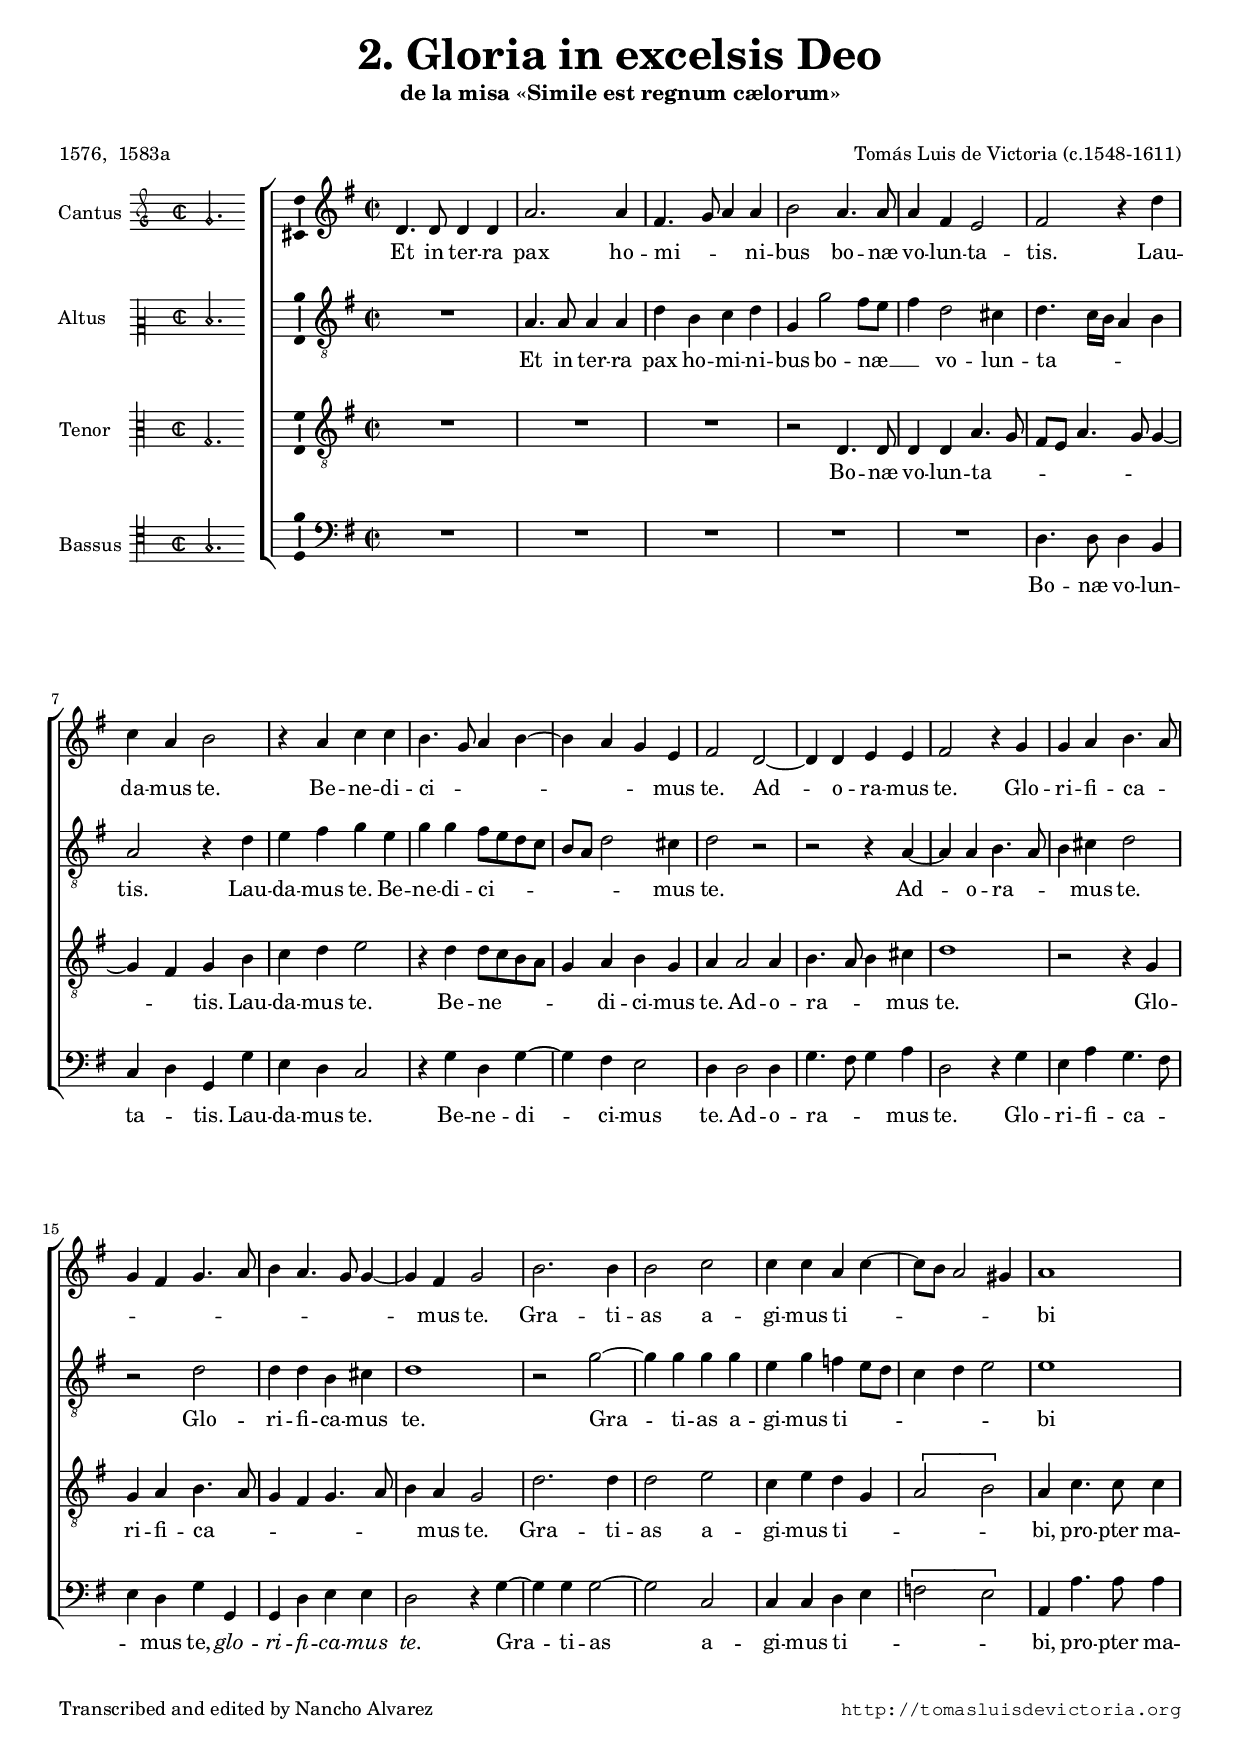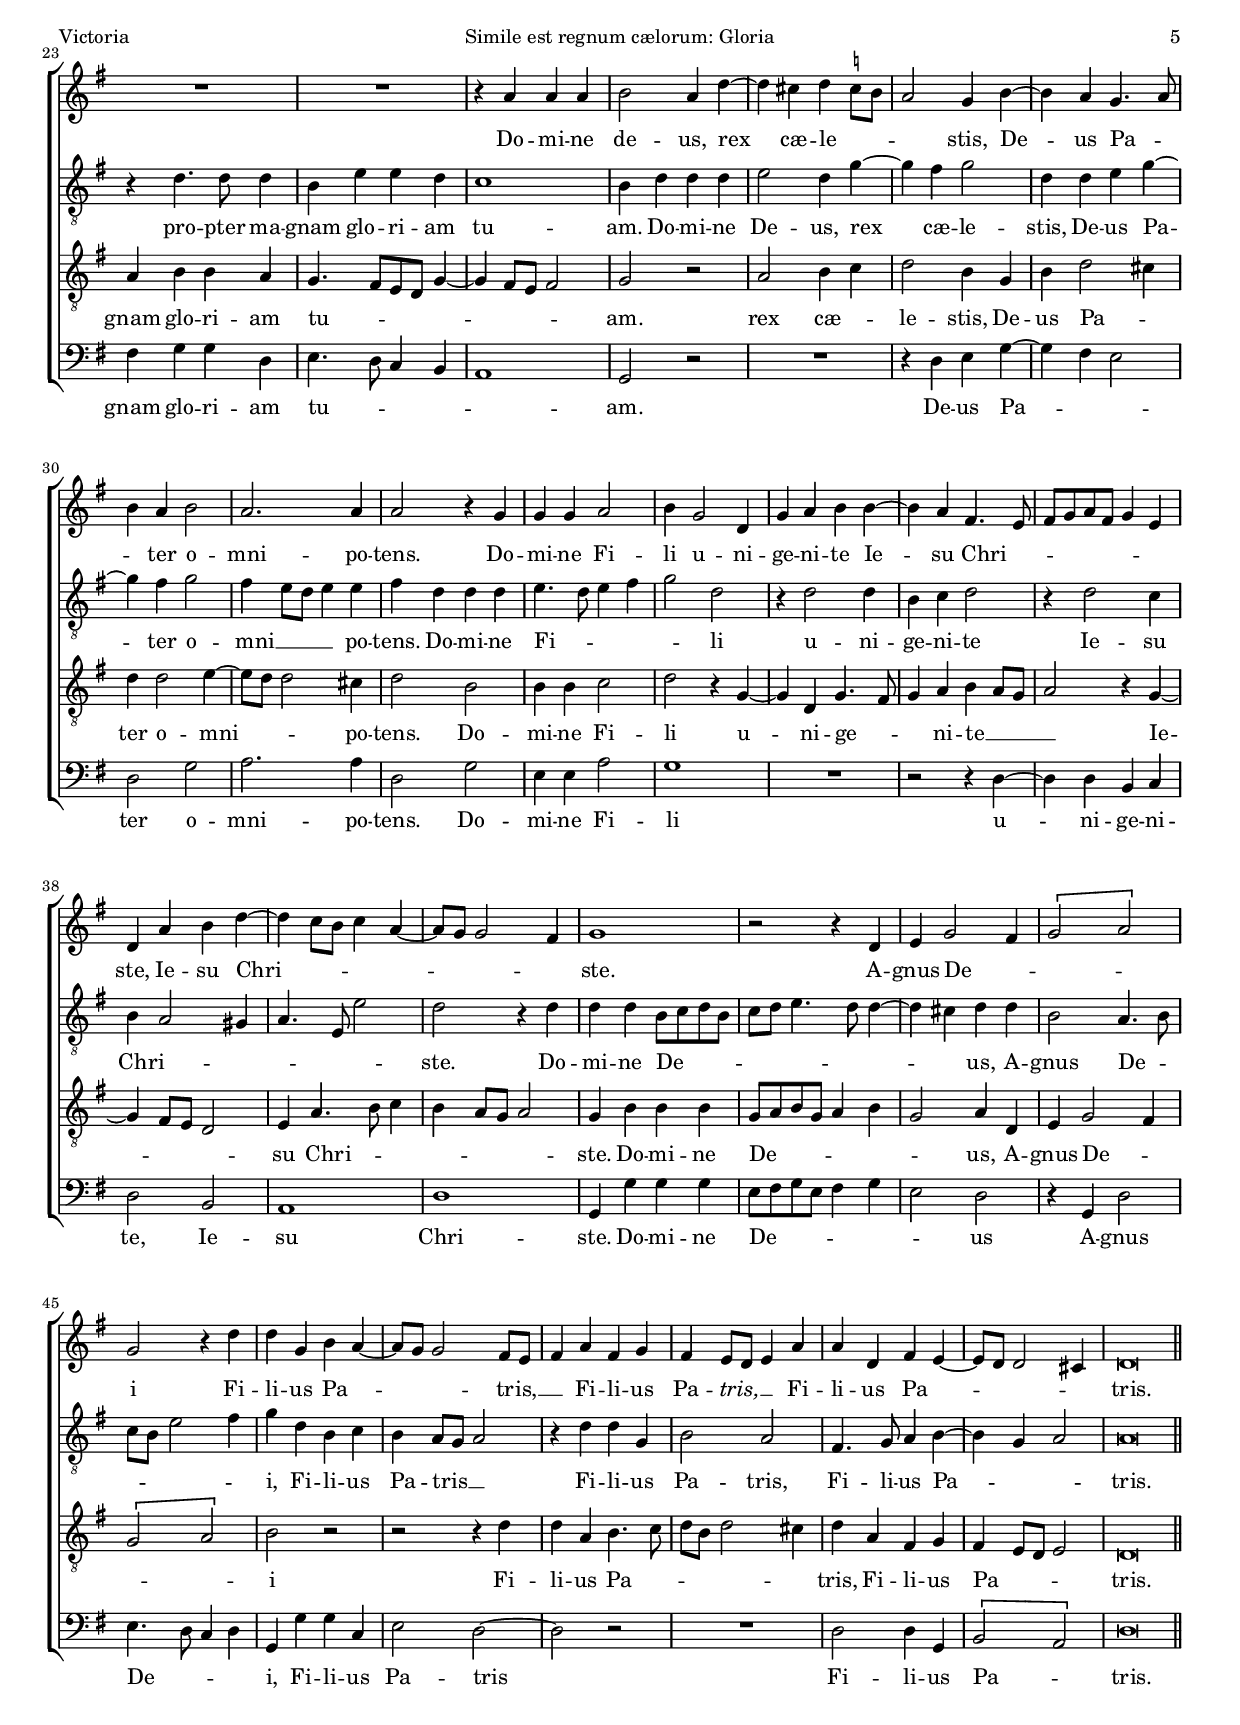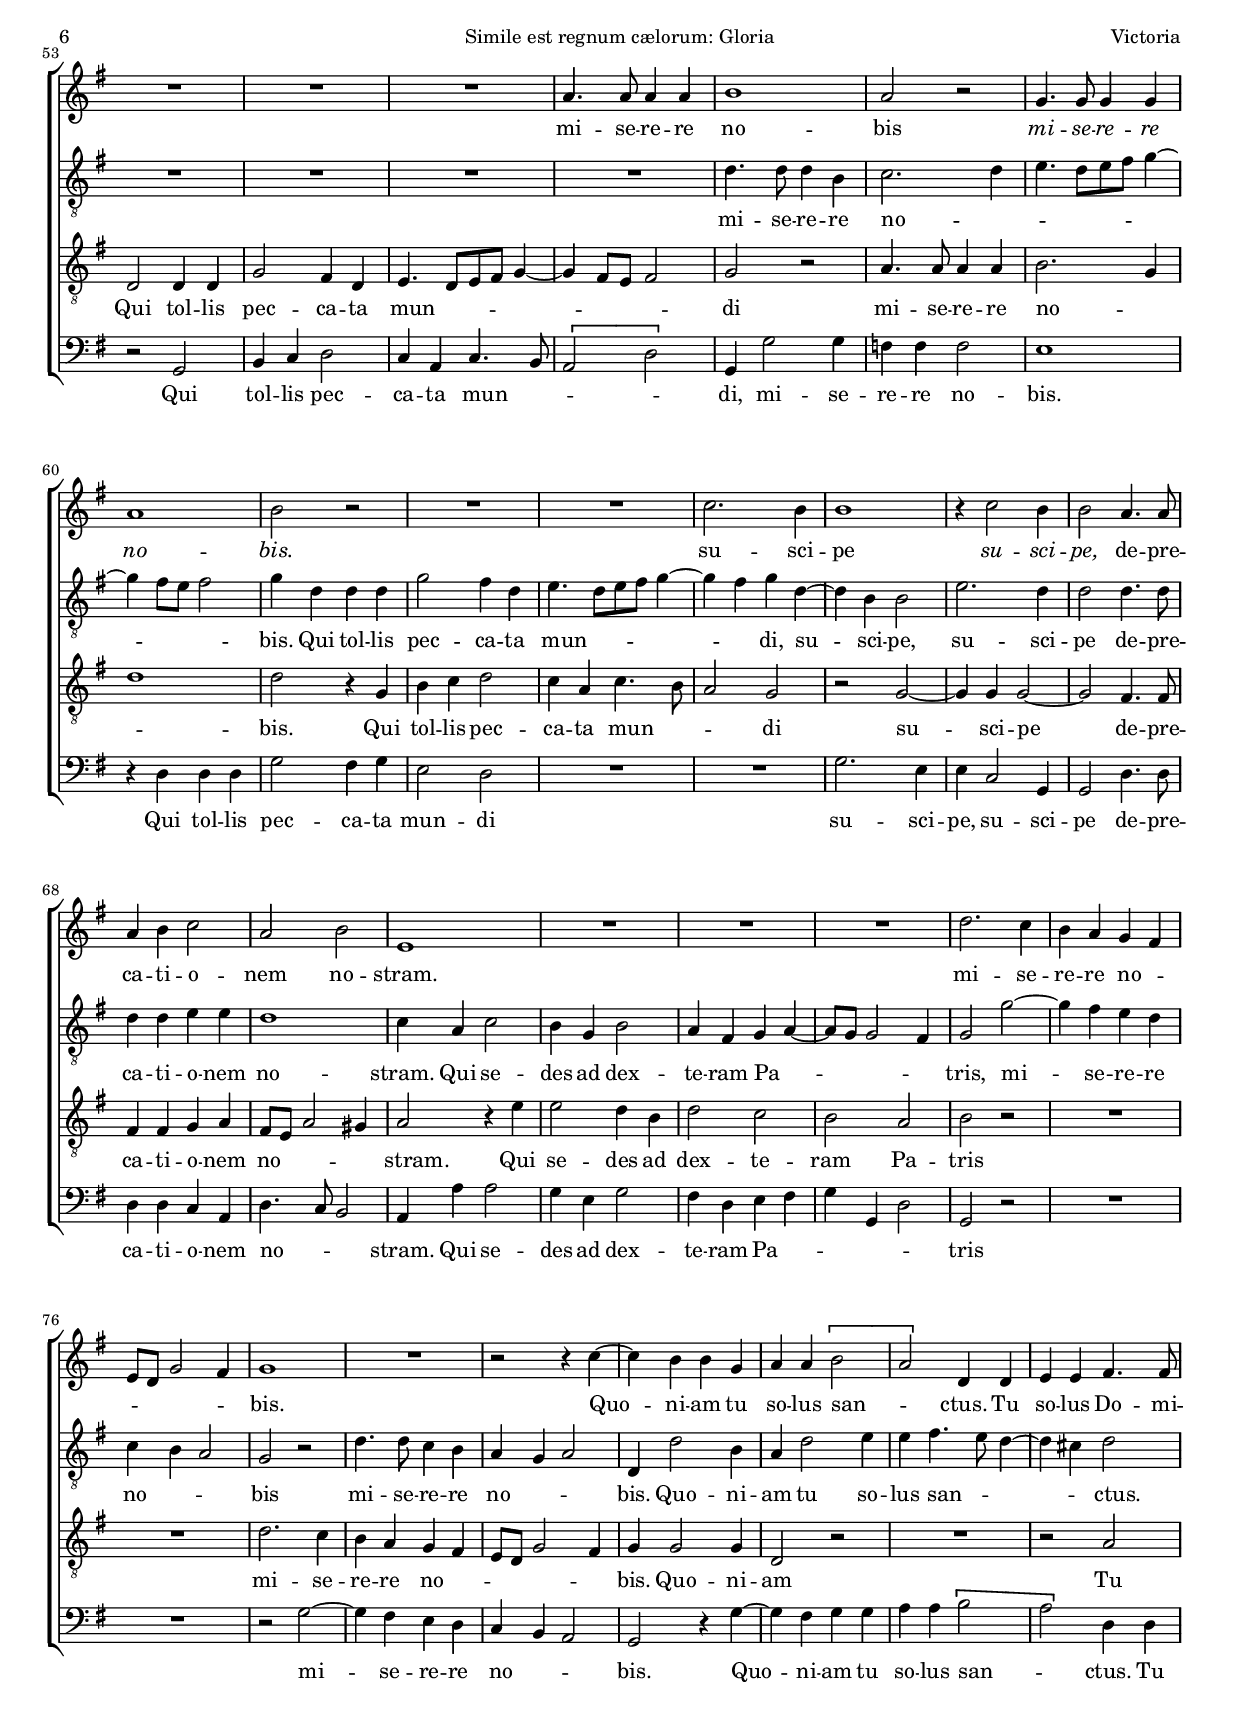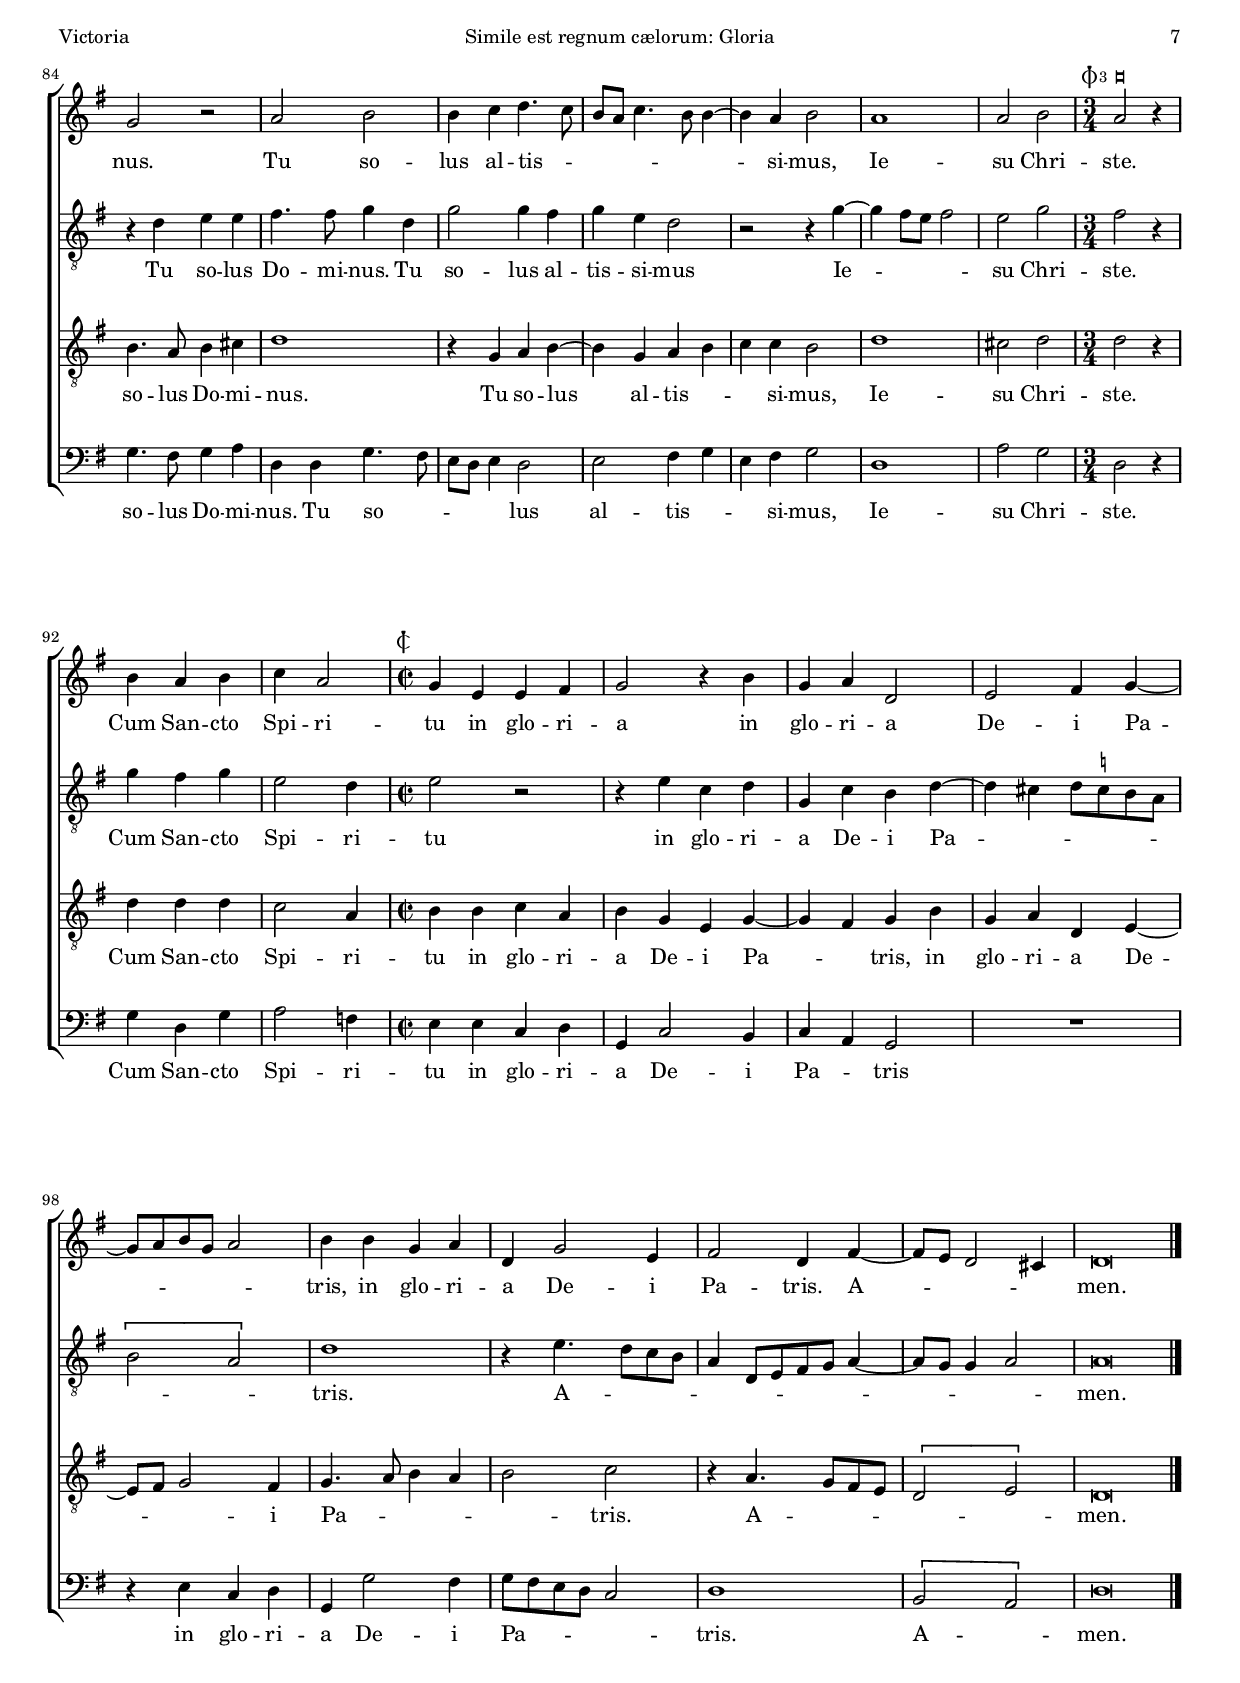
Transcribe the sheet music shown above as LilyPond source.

\version "2.24.0"

#(set-default-paper-size "a4")
#(set-global-staff-size 16.6)
#(ly:set-option 'point-and-click #f)
%mobile -s15.5 -i3.1

italicas=\override LyricText.font-shape = #'italic
rectas=\override LyricText.font-shape = #'upright
ss=\once \set suggestAccidentals = ##t
incipitwidth = 20
mtempo={\tempo 4 = 100}
mtempob={\tempo 4 = 50}
mtempoc={\tempo 4 = 150}
mt=#(define-music-function (offset) (number?) ; move lyric text
      #{ \once \override LyricText.X-offset = -$offset #})

htitle="Simile est regnum cælorum: Gloria"
hcomposer="Victoria"

\header {
	title=\markup{\fontsize #3 "2. Gloria in excelsis Deo"}
	subtitle="de la misa «Simile est regnum cælorum»"
	subsubtitle=\markup{\null \vspace #1 }
	composer="Tomás Luis de Victoria (c.1548-1611)"
	pdfauthor = \composer
	%opus="(-)"
	poet=\markup{"1576,  1583a"}
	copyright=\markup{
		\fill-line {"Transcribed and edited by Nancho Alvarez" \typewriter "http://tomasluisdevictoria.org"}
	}
%	tagline=""
}


global={\key c \major \time 2/2 \skip 1*52 \bar "||" \break
		\skip 1*38 \time 3/4 \skip 1*3/4 \break
		\skip 1*3/4*2 \time 2/2
		\skip 1*10 \bar "|."
}

cantus=\relative c'' {
	g4. g8 g4 g
	d'2. d4
	b4. c8 d4 d
	e2 d4. d8
%5
	d4 b a2
	b r4 g'
	f d e2
	r4 d f f
	e4. c8 d4 e ~
%10
	e d c a
	b2 g ~
	g4 g a a
	b2 r4 c
	c d e4. d8
%15
	c4 b c4. d8
	e4 d4. c8 c4 ~
	c b c2
	e2. e4
	e2 f
%20
	f4 f d f ~
	f8 e d2 cis4
	d1
	R1*4/4
	R1*4/4
%25
	r4 d d d
	e2 d4 g ~
	g fis g \ss f8 e
	d2 c4 e ~
	e d c4. d8
%30
	e4 d e2
	d2. d4
	d2 r4 c
	c c d2
	e4 c2 g4
%35
	c d e e ~
	e d b4. a8
	b c d b c4 a
	g d' e g ~
	g f8 e f4 d ~
%40
	d8 c c2 b4
	c1
	r2 r4 g
	a c2 b4
	\[c2 d\]
%45
	c r4 g'
	g c, e d ~
	d8 c c2 b8 a
	b4 d b c
	b a8 g a4 d
%50
	d g, b a ~
	a8 g g2 fis4
	g\breve*1/2
	R1*4/4
	R1*4/4
%55
	R1*4/4
	d'4. d8 d4 d
	e1
	d2 r
	c4. c8 c4 c
%60
	d1
	e2 r
	R1*4/4
	R1*4/4
	f2. e4
%65
	e1
	r4 f2 e4
	e2 d4. d8
	d4 e f2
	d e
%70
	a,1
	R1*4/4
	R1*4/4
	R1*4/4
	g'2. f4
%75
	e d c b
	a8 g c2 b4
	c1
	R1*4/4
	r2 r4 f ~
%80
	f e e c
	d d \[e2
	d\] g,4 g
	a a b4. b8
	c2 r
%85
	d e
	e4 f g4. f8
	e d f4. e8 e4 ~
	e d e2
	d1
%90
	d2 e
	\once \override TextScript.X-offset = #-3.7
        \once \override TextScript.padding = #1
        s4*0^\markup{\musicglyph "timesig.mensural34" \hspace #-.4 \smaller \smaller \raise #-.6 3 \hspace #.4 \musicglyph "noteheads.sM1mensural" }
	% 1576 3, 1583a simbolo que parece 3/2
	\mtempoc
	d2 r4
	e d e
	f d2
	\once \override TextScript.X-offset = #-3.8
        \once \override TextScript.padding = #.8
        s4*0^\markup{\raise #.5 \musicglyph "timesig.mensural22"}
	\mtempo
	c4 a a b
%95
	c2 r4 e
	c d g,2
	a b4 c ~
	c8 d e c d2
	e4 e c d
%100
	g, c2 a4
	b2 g4 b ~
	b8 a g2 fis4
	g\breve*1/2
}

altus=\relative c' {
	R1*4/4
	d4. d8 d4 d
	g e f g
	c, c'2 b8 a
%5
	b4 g2 fis4
	g4. f16 e d4 e
	d2 r4 g
	a b c a
	c c b8 a g f
%10
	e d g2 fis4
	g2 r
	r r4 d ~
	d d e4. d8
	e4 fis g2
%15
	r g
	g4 g e fis
	g1
	r2 c ~
	c4 c c c
%20
	a c bes a8 g
	f4 g a2
	a1
	r4 g4. g8 g4
	e a a g
%25
	f1
	e4 g g g
	a2 g4 c ~
	c b c2
	g4 g a c ~
%30
	c b c2
	b4 a8 g a4 a
	b g g g
	a4. g8 a4 b
	c2 g
%35
	r4 g2 g4
	e f g2
	r4 g2 f4
	e d2 cis4
	d4. a8 a'2
%40
	g r4 g
	g g e8 f g e
	f g a4. g8 g4 ~
	g fis g g
	e2 d4. e8
%45
	f e a2 b4
	c g e f
	e d8 c d2
	r4 g g c,
	e2 d
%50
	b4. c8 d4 e ~
	e c d2
	d\breve*1/2
	R1*4/4
	R1*4/4
%55
	R1*4/4
	R1*4/4
	g4. g8 g4 e
	f2. g4
	a4.  g8[ a b] c4 ~
%60
	c b8 a b2
	c4 g g g
	c2 b4 g
	a4.  g8[ a b] c4 ~
	c b c g ~
%65
	g e e2
	a2. g4
	g2 g4. g8
	g4 g a a
	g1
%70
	f4 d f2
	e4 c e2
	d4 b c d ~
	d8 c c2 b4
	c2 c' ~
%75
	c4 b a g
	f e d2
	c r
	g'4. g8 f4 e
	d c d2
%80
	g,4 g'2 e4
	d g2 a4
	a b4. a8 g4 ~
	g fis g2
	r4 g a a
%85
	b4. b8 c4 g
	c2 c4 b
	c a g2
	r r4 c ~
	c b8 a b2
%90
	a c
	b2 r4
	c b c
	a2 g4
	a2 r
%95
	r4 a f g
	c, f e g ~
	g fis g8 \ss f e d
	\[e2 d\]
	g1
%100
	r4 a4. g8 f e
	d4  g,8[ a b c] d4 ~
	d8 c c4 d2
	d\breve*1/2
}

tenor=\relative c' {
	R1*4/4
	R1*4/4
	R1*4/4
	r2 g4. g8
%5
	g4 g d'4. c8
	b a d4. c8 c4 ~
	c b c e
	f g a2
	r4 g g8 f e d
%10
	c4 d e c
	d d2 d4
	e4. d8 e4 fis
	g1
	r2 r4 c,
%15
	c d e4. d8
	c4 b c4. d8
	e4 d c2
	g'2. g4
	g2 a
%20
	f4 a g c,
	\[d2 e\]
	d4 f4. f8 f4
	d e e d
	c4.  b8[ a g] c4 ~
%25
	c b8 a b2
	c r
	d e4 f
	g2 e4 c
	e g2 fis4
%30
	g g2 a4 ~
	a8 g g2 fis4
	g2 e
	e4 e f2
	g r4 c, ~
%35
	c g c4. b8
	c4 d e d8 c
	d2 r4 c ~
	c b8 a g2
	a4 d4. e8 f4
%40
	e d8 c d2
	c4 e e e
	c8 d e c d4 e
	c2 d4 g,
	a c2 b4
%45
	\[c2 d\]
	e r
	r r4 g
	g d e4. f8
	g e g2 fis4
%50
	g d b c
	b a8 g a2
	g\breve*1/2
	g2 g4 g
	c2 b4 g
%55
	a4.  g8[ a b] c4 ~
	c b8 a b2
	c r
	d4. d8 d4 d
	e2. c4
%60
	g'1
	g2 r4 c,
	e f g2
	f4 d f4. e8
	d2 c
%65
	r c ~
	c4 c c2 ~
	c b4. b8
	b4 b c d
	b8 a d2 cis4
%70
	d2 r4 a'
	a2 g4 e
	g2 f
	e d
	e r
%75
	R1*4/4
	R1*4/4
	g2. f4
	e d c b
	a8 g c2 b4
%80
	c c2 c4
	g2 r
	R1*4/4
	r2 d'
	e4. d8 e4 fis
%85
	g1
	r4 c, d e ~
	e c d e
	f f e2
	g1
%90
	fis2 g
	g2 r4
	g g g
	f2 d4
	e4 e f d
%95
	e c a c ~
	c b c e
	c d g, a ~
	a8 b c2 b4
	c4. d8 e4 d
%100
	e2 f
	r4 d4. c8 b a
	\[g2 a\]
	g\breve*1/2
}

bassus=\relative c' {
	R1*4/4
	R1*4/4
	R1*4/4
	R1*4/4
%5
	R1*4/4
	g4. g8 g4 e
	f g c, c'
	a g f2
	r4 c' g c ~
%10
	c b a2
	g4 g2 g4
	c4. b8 c4 d
	g,2 r4 c
	a d c4. b8
%15
	a4 g c c,
	c g' a a
	g2 r4 c ~
	c c c2 ~
	c f,
%20
	f4 f g a
	\[bes2 a\]
	d,4 d'4. d8 d4
	b c c g
	a4. g8 f4 e
%25
	d1
	c2 r
	R1*4/4
	r4 g' a c ~
	c b a2
%30
	g c
	d2. d4
	g,2 c
	a4 a d2
	c1
%35
	R1*4/4
	r2 r4 g ~
	g g e f
	g2 e
	d1
%40
	g
	c,4 c' c c
	a8 b c a b4 c
	a2 g
	r4 c, g'2
%45
	a4. g8 f4 g
	c, c' c f,
	a2 g ~
	g r
	R1*4/4
%50
	g2 g4 c,
	\[e2 d\]
	g\breve*1/2
	r2 c,
	e4 f g2
%55
	f4 d f4. e8
	\[d2 g\]
	c,4 c'2 c4
	bes bes bes2
	a1
%60
	r4 g g g
	c2 b4 c
	a2 g
	R1*4/4
	R1*4/4
%65
	c2. a4
	a f2 c4
	c2 g'4. g8
	g4 g f d
	g4. f8 e2
%70
	d4 d' d2
	c4 a c2
	b4 g a b
	c c, g'2
	c, r
%75
	R1*4/4
	R1*4/4
	r2 c' ~
	c4 b a g
	f e d2
%80
	c r4 c' ~
	c b c c
	d d \[e2
	d\] g,4 g % 1583a: d r4 g, pero en el silencio se forma un acorde en segunda inversion en parte fuerte
	c4. b8 c4 d
%85
	g, g c4. b8
	a g a4 g2
	a b4 c
	a b c2
	g1
%90
	d'2 c
	g2 r4
	c g c
	d2 bes4
	a4 a f g
%95
	c, f2 e4
	f d c2
	R1*4/4
	r4 a' f g
	c, c'2 b4
%100
	c8 b a g f2
	g1
	\[e2 d\]
	g\breve*1/2
}

textocantus=\lyricmode{
Et in ter -- ra pax ho -- mi -- _ _ ni -- bus bo -- næ vo -- lun -- ta -- tis.
Lau -- da -- mus te.
Be -- ne -- di -- ci -- _ _ _ _ _ _ mus te.
Ad -- _ o -- ra -- mus te.
Glo -- ri -- fi -- ca -- _ _ _ _ _ _ _ _ _ _ mus te.
Gra -- ti -- as a -- gi -- mus ti -- _ _ _ _ _ bi
Do -- mi -- ne de -- us,
rex _ cæ -- le -- _ _ _ stis,
De -- _ us Pa -- _ _ ter o -- mni -- po -- tens.
Do -- mi -- ne Fi -- li u -- ni -- ge -- ni -- te Ie -- _ su \mt #.5 Chri -- _ _ _ _ _ _ _ ste,
Ie -- su Chri -- _ _ _ _ _ _ _ _ _ \mt #1 ste.
A -- gnus De -- _ _ _ i
Fi -- li -- us \mt #.2 Pa -- _ _ _ _ \mt #.3 tris, __ _ _ % 1576 _ _ tris
Fi -- li -- us Pa -- \italicas \mt #.1 tris, __ _ _ \rectas % 1576 _ _ tris, 1583a ij 
Fi -- li -- us \mt #.2 Pa -- _ _ _ _ _ \mt #1 tris.
mi -- se -- re -- re no -- bis
\italicas
mi -- se -- re -- re no -- bis.
\rectas
su -- sci -- pe
\italicas
su -- sci -- pe,
\rectas
de -- pre -- ca -- ti -- o -- nem no -- stram.
mi -- se -- re -- re \mt #.2 no -- _ _ _ _ _ bis.
Quo -- _ ni -- am tu so -- lus san -- _ ctus.
Tu so -- lus Do -- mi -- nus.
Tu so -- lus al -- tis -- _ _ _ _ _ _ _ si -- mus,
Ie -- su Chri -- ste.
Cum San -- cto Spi -- ri -- tu in glo -- ri -- a
in glo -- ri -- a De -- i Pa -- _ _ _ _ _ tris,
in glo -- ri -- a De -- i Pa -- tris.
A -- _ _ _ _ men.
}

textoaltus=\lyricmode{
Et in ter -- ra pax ho -- mi -- ni -- bus bo -- næ __ _ _ % 1576 bo -- _ _ næ
vo -- lun -- ta -- _ _ _ _ tis.
Lau -- da -- mus te.
Be -- ne -- di -- ci -- _ _ _ _ _ _ mus te.
\mt #.7 Ad -- _ o -- ra -- _ _ mus te.
Glo -- ri -- fi -- ca -- mus te.
Gra -- _ ti -- as a -- gi -- mus ti -- _ _ _ _ _ bi
pro -- pter ma -- gnam glo -- ri -- am tu -- am.
Do -- mi -- ne De -- us,
rex _ cæ -- le -- stis,
De -- us Pa -- _ ter o -- \mt #.7 mni __ _ _ _ po -- tens.
Do -- mi -- ne Fi -- _ _ _ _ li
u -- ni -- ge -- ni -- te Ie -- su \mt #1 Chri -- _ _ _ _ _ ste.
Do -- mi -- ne De -- _ _ _ _ _ _ _ _ _ _ us,
A -- gnus De -- _ _ _ _ _ i,
Fi -- li -- us \mt #.2 Pa -- tris __ _ _ % 1576 _ _ tris
Fi -- li -- us Pa -- tris, % ij en 1583a
Fi -- li -- us Pa -- _ _ _ \mt #1 tris.
mi -- se -- re -- re no -- _ _ _ _ _ _ _ _ _ _ bis.
Qui tol -- lis pec -- ca -- ta \mt #.8 mun -- _ _ _ _ _ _ di,
su -- _ sci -- pe,
su -- sci -- pe % 1583a ij
de -- pre -- ca -- ti -- o -- nem no -- stram.
Qui se -- des ad dex -- te -- ram Pa -- _ _ _ _ _ tris,
mi -- _ se -- re -- re \mt #.5 no -- _ _ bis
mi -- se -- re -- re \mt #.5 no -- _ _ bis.
Quo -- ni -- am tu so -- lus \mt #.2 san -- _ _ _ _ \mt #1 ctus.
Tu so -- lus Do -- mi -- nus. Tu so -- lus al -- tis -- si -- mus
Ie -- _ _ _ _ su
Chri -- ste.
Cum San -- cto Spi -- ri -- tu 
in glo -- ri -- a De -- i Pa -- _ _ _ _ _ _ _ _ \mt #1 tris.
A -- _ _ _ _ _ _ _ _ _ _ _ _ _ men.
}

textotenor=\lyricmode{
Bo -- næ vo -- lun -- ta -- _ _ _ _ _ _ _ _ tis.
Lau -- da -- mus te.
Be -- ne -- _ _ _ _ di -- ci -- mus te.
Ad -- o -- ra -- _ _ mus te.
Glo -- ri -- fi -- ca -- _ _ _ _ _ _ mus te.
Gra -- ti -- as a -- gi -- mus ti -- _ _ _ bi, 
pro -- pter ma -- gnam glo -- ri -- am tu -- _ _ _ _ _ _ _ _ am.
rex \mt #.6 cæ -- _ le -- stis,
De -- us Pa -- _ ter o -- \mt #.5 mni -- _ _ _ po -- tens.
Do -- mi -- ne Fi -- li u -- _ ni -- ge -- _ _ ni -- te __ _ _ _ 
Ie -- _ _ _ _ su \mt #.6 Chri -- _ _ _ _ _ _ ste.
Do -- mi -- ne De -- _ _ _ _ _ _ us,
A -- gnus De -- _ _ _ i
Fi -- li -- us \mt #.2 Pa -- _ _ _ _ _ tris,
Fi -- li -- us Pa -- _ _ _ \mt #1 tris.
Qui tol -- lis pec -- ca -- ta \mt #1 mun -- _ _ _ _ _ _ _ _ di
mi -- se -- re -- re no -- _ _ bis.
Qui tol -- lis pec -- ca -- ta \mt #.8  mun -- _ _ di
su -- _ sci -- pe _
de -- pre -- ca -- ti -- o -- nem \mt #.3 no -- _ _ _ \mt #1.5 stram.
Qui se -- des ad dex -- te -- ram Pa -- tris
mi -- se -- re -- re \mt #.4 no -- _ _ _ _ _ bis.
Quo -- ni -- am
Tu so -- lus Do -- mi -- \mt #.6 nus.
Tu so -- lus _ al -- \mt #.5 tis -- _ _ si -- mus,
Ie -- su Chri -- ste.
Cum San -- cto Spi -- ri -- tu in glo -- ri -- a De -- i Pa -- _ _ tris,
in glo -- ri -- a De -- _ _ _ i
Pa -- _ _ _ _ tris.
A -- _ _ _ _ _ men.
}

textobassus=\lyricmode{
Bo -- næ vo -- lun -- \mt #.3 ta -- _ tis.
Lau -- da -- mus te.
Be -- ne -- di -- _ ci -- mus te.
Ad -- o -- ra -- _ _ mus te.
Glo -- ri -- fi -- ca -- _ _ mus te,
\italicas
glo -- ri -- fi -- ca -- mus te.
\rectas
Gra -- _ ti -- as _ a -- gi -- mus ti -- _ _ _ bi,
pro -- pter ma -- gnam glo -- ri -- am
tu -- _ _ _ _ am.
De -- us Pa -- _ _ _ ter o -- mni -- po --  tens.
Do -- mi -- ne Fi -- li
u -- _ ni -- ge -- ni -- te,
Ie -- su Chri -- ste. 
Do -- mi -- ne De -- _ _ _ _ _ _ us
A -- gnus De -- _ _ _ i,
Fi -- li -- us Pa -- tris _
Fi -- li -- us Pa -- _ \mt #1 tris.
Qui tol -- lis pec -- ca -- ta \mt #.8 mun -- _ _ _ di,
mi -- se -- re -- re no -- bis.
Qui tol -- lis pec -- ca -- ta mun -- di
su -- sci -- pe,
su -- sci -- pe % 1583a ij
de -- pre -- ca -- ti -- o -- nem no -- _ _ stram.
Qui se -- des ad dex -- te -- ram \mt #.2 Pa -- _  _ _ _ tris
mi -- _ se -- re -- re \mt #.2 no -- _ _ bis.
Quo -- _ ni -- am tu so -- lus san -- _ ctus.
Tu so --  lus Do -- mi -- nus.
Tu so -- _ _ _ _ lus al -- \mt #.3 tis -- _ _ si -- mus,
Ie -- su Chri -- ste.
Cum San -- cto Spi -- ri --   tu in glo -- ri -- a De -- i \mt #.5 Pa -- _ tris
in glo -- ri -- a De -- i \mt #.2 Pa -- _ _ _ _ tris.
A -- _ men.
}


incipitcantus=\markup{
	\score{
		{ 
		\set Staff.instrumentName="Cantus "
		\override NoteHead.style = #'neomensural
		\override Staff.TimeSignature.style = #'neomensural
		\cadenzaOn 
		\clef "petrucci-g"
		\key c \major
		\time 2/2
                g'2.
		} 

	\layout { line-width=\incipitwidth indent = 0 }
	}
}

incipitaltus=\markup{
	\score{
		{ 
		\set Staff.instrumentName="Altus    "
		\override NoteHead.style = #'neomensural 
		\override Staff.TimeSignature.style = #'neomensural
		\cadenzaOn 
		\clef "petrucci-c2"
		\key c \major
		\time 2/2
                d'2.
		} 
	\layout { line-width=\incipitwidth indent = 0 }
	}
}


incipittenor=\markup{
	\score{
		{ 
		\set Staff.instrumentName="Tenor   "
		\override NoteHead.style = #'neomensural 
		\override Staff.TimeSignature.style = #'neomensural
		\cadenzaOn 
		\clef "petrucci-c3"
		\key c \major
		\time 2/2
                g2.
		} 
	\layout { line-width=\incipitwidth indent=0 }
	}
}

incipitbassus=\markup{
	\score{
		{ 
		\set Staff.instrumentName="Bassus "
		\override NoteHead.style = #'neomensural
		\override Staff.TimeSignature.style = #'neomensural
		\cadenzaOn 
		\clef "petrucci-c4"
		\key c \major
		\time 2/2
                g2.
		} 
	\layout { line-width=\incipitwidth indent = 0 }
	}
}

%\layout {
%       \context {\Voice
%               \remove Ligature_bracket_engraver
%               \consists Mensural_ligature_engraver
%       }
%       line-width=\incipitwidth
%       indent = 0
%}

\score {\transpose c' g{
\new ChoirStaff<<

	\new Staff <<\global
	\new Voice="v1" {
		\set Staff.instrumentName=\incipitcantus
		\clef "treble"
		\cantus }
	\new Lyrics \lyricsto "v1" {\textocantus }
	>>

	\new Staff <<\global
	\new Voice="v2" {
		\set Staff.instrumentName=\incipitaltus
		\clef "G_8"
		\altus }
	\new Lyrics \lyricsto "v2" {\textoaltus }
	>>
	
	\new Staff <<\global
	\new Voice="v3" {
		\set Staff.instrumentName=\incipittenor
		\clef "G_8"
		\tenor }
	\new Lyrics \lyricsto "v3" {\textotenor }
	>>

	\new Staff <<\global
	\new Voice="v4" {
		\set Staff.instrumentName=\incipitbassus
		\clef "bass"
		\bassus }
	\new Lyrics \lyricsto "v4" {\textobassus }
	>>
	
>>

	} % transpose

\layout{ 
	\context {\Lyrics 
		\override VerticalAxisGroup.staff-affinity = #UP
		\override VerticalAxisGroup.nonstaff-relatedstaff-spacing =
			#'((basic-distance . 0) (minimum-distance . 0) (padding . 1))
		\override LyricText.font-size = #1.2
		\override LyricHyphen.minimum-distance = #0.5
	}
	\context {\Score 
		tempoHideNote = ##t
		\override BarNumber.padding = #2 
	}
	\context {\Voice 
		melismaBusyProperties = #'()
		%autoBeaming = ##f
	}
	\context {\Staff 
                %\RemoveEmptyStaves
                %\override VerticalAxisGroup.remove-first = ##t
		\override VerticalAxisGroup.staff-staff-spacing =
			#'((basic-distance . 11) (minimum-distance . 0) (padding . 1))
		\consists Ambitus_engraver 
		\override LigatureBracket.padding = #1
	}
}

%\midi { \mtempo }

}


\paper{
	evenHeaderMarkup=\markup  \fill-line { \fromproperty #'page:page-number-string \htitle \hcomposer }
	oddHeaderMarkup= \markup  \fill-line { \unless \on-first-page \hcomposer \unless \on-first-page \htitle \unless \on-first-page \fromproperty #'page:page-number-string }
	%system-count=20
	%page-count = 8
	ragged-last-bottom = ##f
	indent=3.6\cm
	system-system-spacing =
	#'((basic-distance . 20) (minimum-distance . 0) (padding . 5))
	top-system-spacing = % header
	#'((basic-distance . 8) (minimum-distance . 0) (padding . 0))
	last-bottom-spacing = % footer
	#'((basic-distance . 12) (minimum-distance . 0) (padding . 0))
	markup-system-spacing.padding = #1.5

first-page-number=4
oddHeaderMarkup=\markup \fill-line {\hcomposer \htitle \fromproperty #'page:page-number-string }
evenHeaderMarkup=\markup \fill-line {\unless \on-first-page \fromproperty #'page:page-number-string \unless \on-first-page \htitle \unless \on-first-page \hcomposer }
}